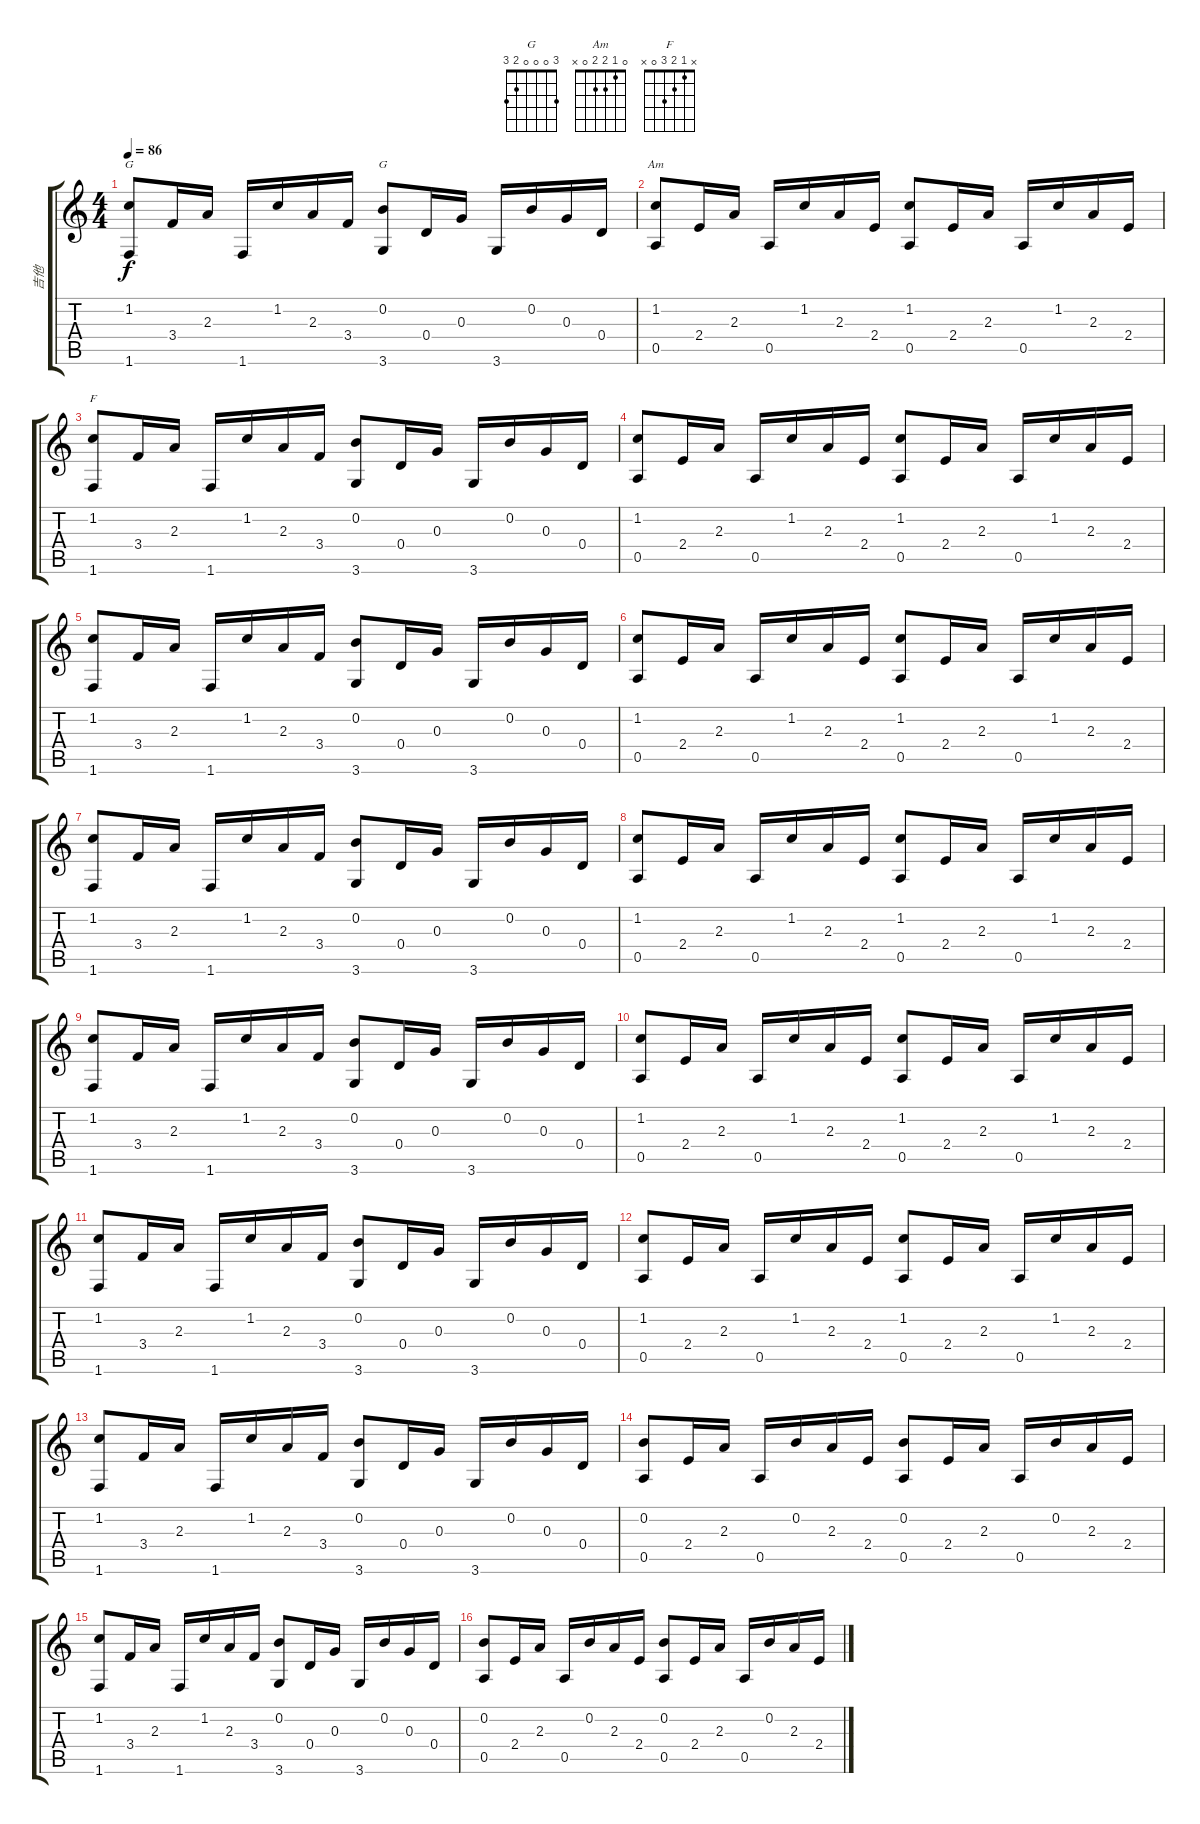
\track ("吉他" "吉他") {instrument acousticguitarsteel}
\staff {score tabs}
\tuning (E4 B3 G3 D3 A2 E2) {hide}
\chord ("G" 3 3 4 5 5 3) {barre 3}
\chord ("G" 3 0 0 0 2 3)
\chord ("Am" 0 1 2 2 0 x)
\chord ("F" x 1 2 3 0 x)
\ts (4 4)
\tempo 86
\clef g2
\ks c
(1.2 1.6).8{ch "G" dy f} 3.4.16 2.3.16 1.6.16 1.2.16 2.3.16 3.4.16 (0.2 3.6).8{ch "G"} 0.4.16 0.3.16 3.6.16 0.2.16 0.3.16 0.4.16 |
(1.2 0.5).8{ch "Am"} 2.4.16 2.3.16 0.5.16 1.2.16 2.3.16 2.4.16 (1.2 0.5).8 2.4.16 2.3.16 0.5.16 1.2.16 2.3.16 2.4.16 |
(1.2 1.6).8{ch "F"} 3.4.16 2.3.16 1.6.16 1.2.16 2.3.16 3.4.16 (0.2 3.6).8 0.4.16 0.3.16 3.6.16 0.2.16 0.3.16 0.4.16 |
(1.2 0.5).8 2.4.16 2.3.16 0.5.16 1.2.16 2.3.16 2.4.16 (1.2 0.5).8 2.4.16 2.3.16 0.5.16 1.2.16 2.3.16 2.4.16 |
(1.2 1.6).8 3.4.16 2.3.16 1.6.16 1.2.16 2.3.16 3.4.16 (0.2 3.6).8 0.4.16 0.3.16 3.6.16 0.2.16 0.3.16 0.4.16 |
(1.2 0.5).8 2.4.16 2.3.16 0.5.16 1.2.16 2.3.16 2.4.16 (1.2 0.5).8 2.4.16 2.3.16 0.5.16 1.2.16 2.3.16 2.4.16 |
(1.2 1.6).8 3.4.16 2.3.16 1.6.16 1.2.16 2.3.16 3.4.16 (0.2 3.6).8 0.4.16 0.3.16 3.6.16 0.2.16 0.3.16 0.4.16 |
(1.2 0.5).8 2.4.16 2.3.16 0.5.16 1.2.16 2.3.16 2.4.16 (1.2 0.5).8 2.4.16 2.3.16 0.5.16 1.2.16 2.3.16 2.4.16 |
(1.2 1.6).8 3.4.16 2.3.16 1.6.16 1.2.16 2.3.16 3.4.16 (0.2 3.6).8 0.4.16 0.3.16 3.6.16 0.2.16 0.3.16 0.4.16 |
(1.2 0.5).8 2.4.16 2.3.16 0.5.16 1.2.16 2.3.16 2.4.16 (1.2 0.5).8 2.4.16 2.3.16 0.5.16 1.2.16 2.3.16 2.4.16 |
(1.2 1.6).8 3.4.16 2.3.16 1.6.16 1.2.16 2.3.16 3.4.16 (0.2 3.6).8 0.4.16 0.3.16 3.6.16 0.2.16 0.3.16 0.4.16 |
(1.2 0.5).8 2.4.16 2.3.16 0.5.16 1.2.16 2.3.16 2.4.16 (1.2 0.5).8 2.4.16 2.3.16 0.5.16 1.2.16 2.3.16 2.4.16 |
(1.2 1.6).8 3.4.16 2.3.16 1.6.16 1.2.16 2.3.16 3.4.16 (0.2 3.6).8 0.4.16 0.3.16 3.6.16 0.2.16 0.3.16 0.4.16 |
(0.2 0.5).8 2.4.16 2.3.16 0.5.16 0.2.16 2.3.16 2.4.16 (0.2 0.5).8 2.4.16 2.3.16 0.5.16 0.2.16 2.3.16 2.4.16 |
(1.2 1.6).8 3.4.16 2.3.16 1.6.16 1.2.16 2.3.16 3.4.16 (0.2 3.6).8 0.4.16 0.3.16 3.6.16 0.2.16 0.3.16 0.4.16 |
(0.2 0.5).8 2.4.16 2.3.16 0.5.16 0.2.16 2.3.16 2.4.16 (0.2 0.5).8 2.4.16 2.3.16 0.5.16 0.2.16 2.3.16 2.4.16
